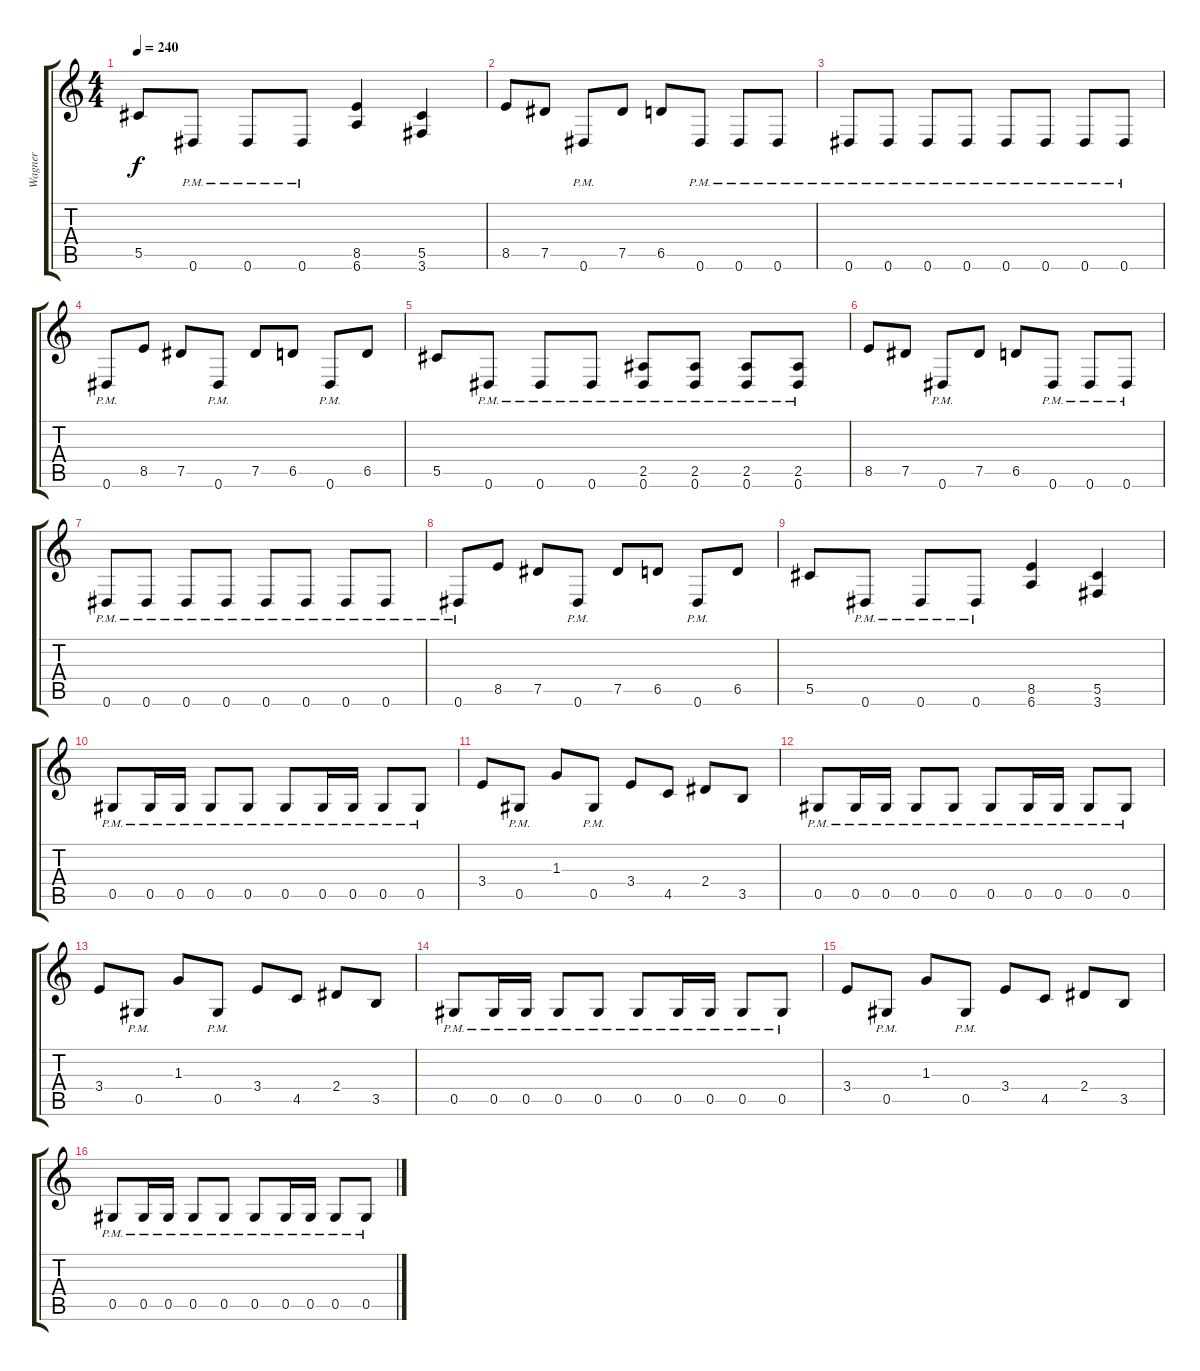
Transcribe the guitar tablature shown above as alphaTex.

\track ("Wagner" "Wagner") {instrument distortionguitar}
\staff {score tabs}
\tuning (Eb4 Bb3 Gb3 Db3 Ab2 Eb2) {hide}
\ts (4 4)
\tempo 240
\clef g2
\ks c
5.5.8{dy f} 0.6{pm}.8 0.6{pm}.8 0.6{pm}.8 (8.5 6.6).4 (5.5 3.6).4 |
8.5.8 7.5.8 0.6{pm}.8 7.5.8 6.5.8 0.6{pm}.8 0.6{pm}.8 0.6{pm}.8 |
0.6{pm}.8 0.6{pm}.8 0.6{pm}.8 0.6{pm}.8 0.6{pm}.8 0.6{pm}.8 0.6{pm}.8 0.6{pm}.8 |
0.6{pm}.8 8.5.8 7.5.8 0.6{pm}.8 7.5.8 6.5.8 0.6{pm}.8 6.5.8 |
5.5.8 0.6{pm}.8 0.6{pm}.8 0.6{pm}.8 (2.5{pm} 0.6{pm}).8 (2.5{pm} 0.6{pm}).8 (2.5{pm} 0.6{pm}).8 (2.5{pm} 0.6{pm}).8 |
8.5.8 7.5.8 0.6{pm}.8 7.5.8 6.5.8 0.6{pm}.8 0.6{pm}.8 0.6{pm}.8 |
0.6{pm}.8 0.6{pm}.8 0.6{pm}.8 0.6{pm}.8 0.6{pm}.8 0.6{pm}.8 0.6{pm}.8 0.6{pm}.8 |
0.6{pm}.8 8.5.8 7.5.8 0.6{pm}.8 7.5.8 6.5.8 0.6{pm}.8 6.5.8 |
5.5.8 0.6{pm}.8 0.6{pm}.8 0.6{pm}.8 (8.5 6.6).4 (5.5 3.6).4 |
0.5{pm}.8 0.5{pm}.16 0.5{pm}.16 0.5{pm}.8 0.5{pm}.8 0.5{pm}.8 0.5{pm}.16 0.5{pm}.16 0.5{pm}.8 0.5{pm}.8 |
3.4.8 0.5{pm}.8 1.3.8 0.5{pm}.8 3.4.8 4.5.8 2.4.8 3.5.8 |
0.5{pm}.8 0.5{pm}.16 0.5{pm}.16 0.5{pm}.8 0.5{pm}.8 0.5{pm}.8 0.5{pm}.16 0.5{pm}.16 0.5{pm}.8 0.5{pm}.8 |
3.4.8 0.5{pm}.8 1.3.8 0.5{pm}.8 3.4.8 4.5.8 2.4.8 3.5.8 |
0.5{pm}.8 0.5{pm}.16 0.5{pm}.16 0.5{pm}.8 0.5{pm}.8 0.5{pm}.8 0.5{pm}.16 0.5{pm}.16 0.5{pm}.8 0.5{pm}.8 |
3.4.8 0.5{pm}.8 1.3.8 0.5{pm}.8 3.4.8 4.5.8 2.4.8 3.5.8 |
0.5{pm}.8 0.5{pm}.16 0.5{pm}.16 0.5{pm}.8 0.5{pm}.8 0.5{pm}.8 0.5{pm}.16 0.5{pm}.16 0.5{pm}.8 0.5{pm}.8
